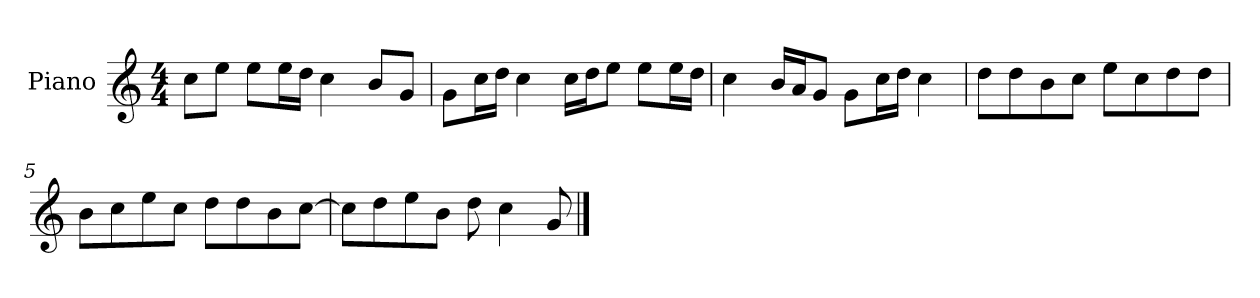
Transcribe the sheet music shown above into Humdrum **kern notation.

**kern
*part1
*staff1
*I"Piano
*I'P-no
*clefG2
*k[]
*M4/4
*MM90
=1
8cc\L
8ee\J
8ee\L
16ee\L
16dd\JJ
4cc\
8b/L
8g/J
=2
8g\L
16cc\L
16dd\JJ
4cc\
16cc\LL
16dd\J
8ee\J
8ee\L
16ee\L
16dd\JJ
=3
4cc\
16b/LL
16a/J
8g/J
8g\L
16cc\L
16dd\JJ
4cc\
=4
8dd\L
8dd\
8b\
8cc\J
8ee\L
8cc\
8dd\
8dd\J
=5
8b\L
8cc\
8ee\
8cc\J
8dd\L
8dd\
8b\
[8cc\J
!!LO:LB:g=z
=6
8cc\L]
8dd\
8ee\
8b\J
8dd\
4cc\
8g/
==
*-
